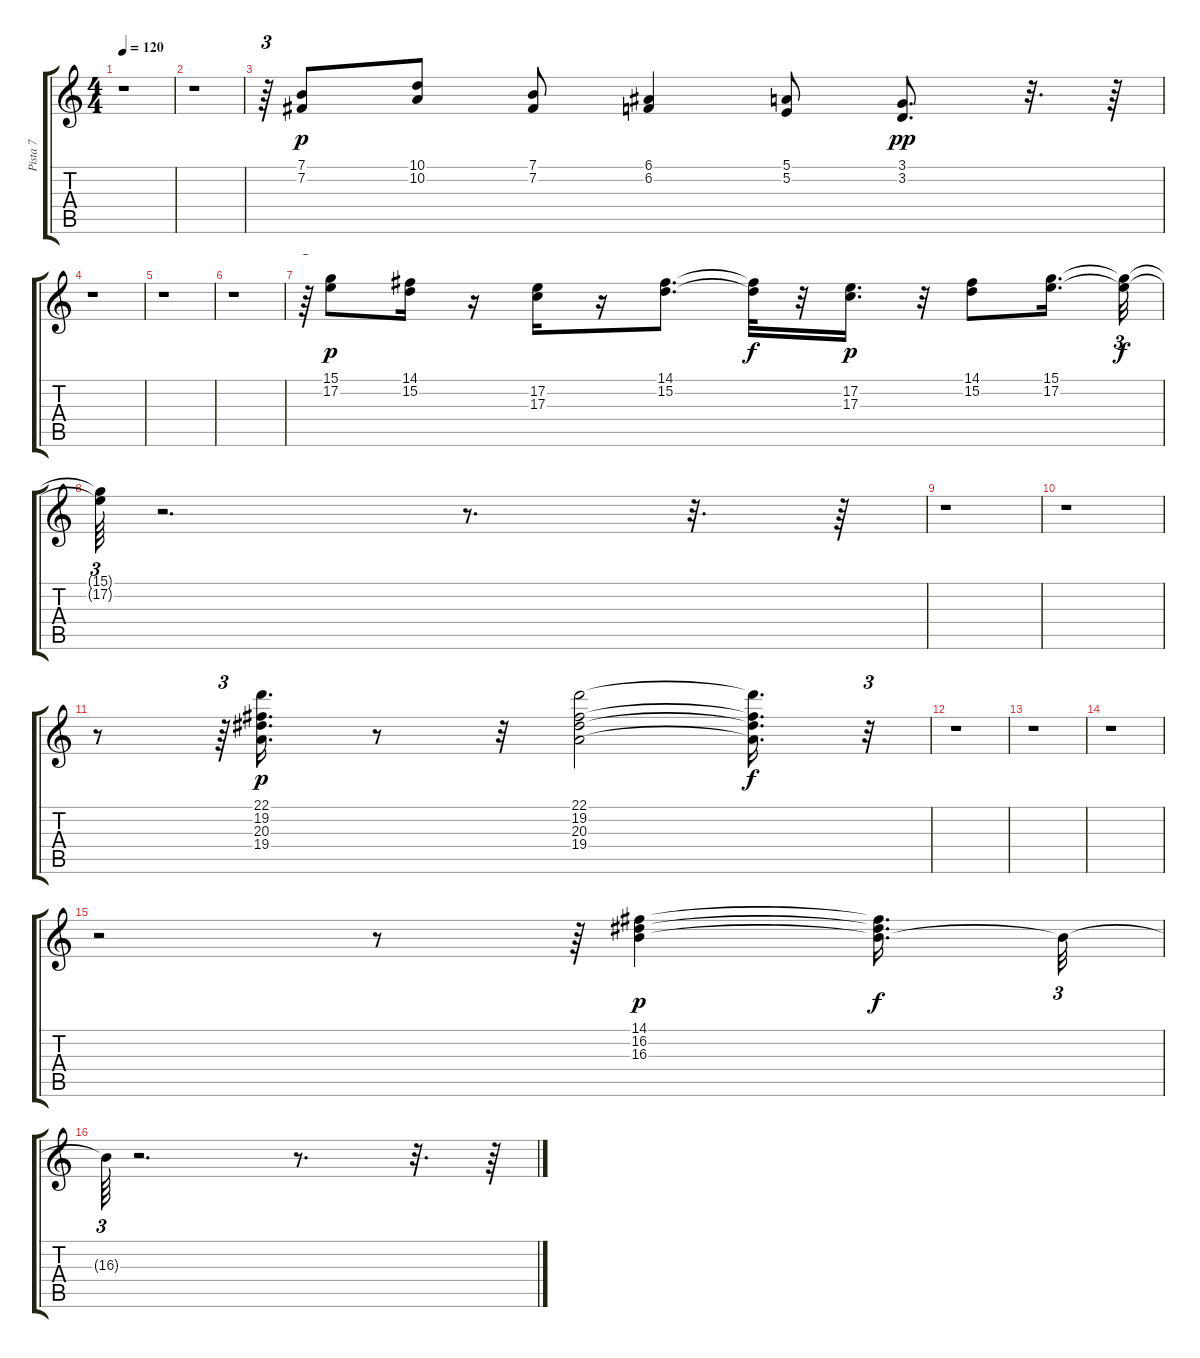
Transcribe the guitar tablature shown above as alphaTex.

\track ("Pista 7" "Pista 7") {instrument synthbrass1}
\staff {score tabs}
\tuning (E4 B3 G3 D3 A2 E2) {hide}
\ts (4 4)
\tempo 120
\clef g2
\ks c
r.1{dy f} |
r.1 |
r.64{tu (3 2)} (7.1 7.2).8{dy p} (10.1 10.2).8 (7.1 7.2).8 (6.1 6.2).4 (5.1 5.2).8 (3.1 3.2).8{d dy pp} r.32{d} r.64 |
r.1 |
r.1 |
r.1 |
r.64{tu (3 2)} (15.1 17.2).8{dy p} (14.1 15.2).16 r.16 (17.2 17.3).16 r.16 (14.1 15.2).8{d} (14.1{t} 15.2{t}).32{dy f} r.32 (17.2 17.3).16{d dy p} r.32 (14.1 15.2).8 (15.1 17.2).16{d} (15.1{t} 17.2{t}).32{tu (3 2) dy f} |
(15.1{t} 17.2{t}).64{tu (3 2)} r.2{d} r.8{d} r.32{d} r.64 |
r.1 |
r.1 |
r.8 r.64{tu (3 2)} (22.1 19.2 20.3 19.4).16{d dy p} r.8 r.32 (22.1 19.2 20.3 19.4).2 (22.1{t} 19.2{t} 20.3{t} 19.4{t}).16{d dy f} r.32{tu (3 2)} |
r.1 |
r.1 |
r.1 |
r.2 r.8 r.64{tu (3 2)} (14.1 16.2 16.3).4{dy p} (14.1{t} 16.2{t} 16.3{t}).16{d dy f} 16.3{t}.32{tu (3 2)} |
16.3{t}.64{tu (3 2)} r.2{d} r.8{d} r.32{d} r.64
